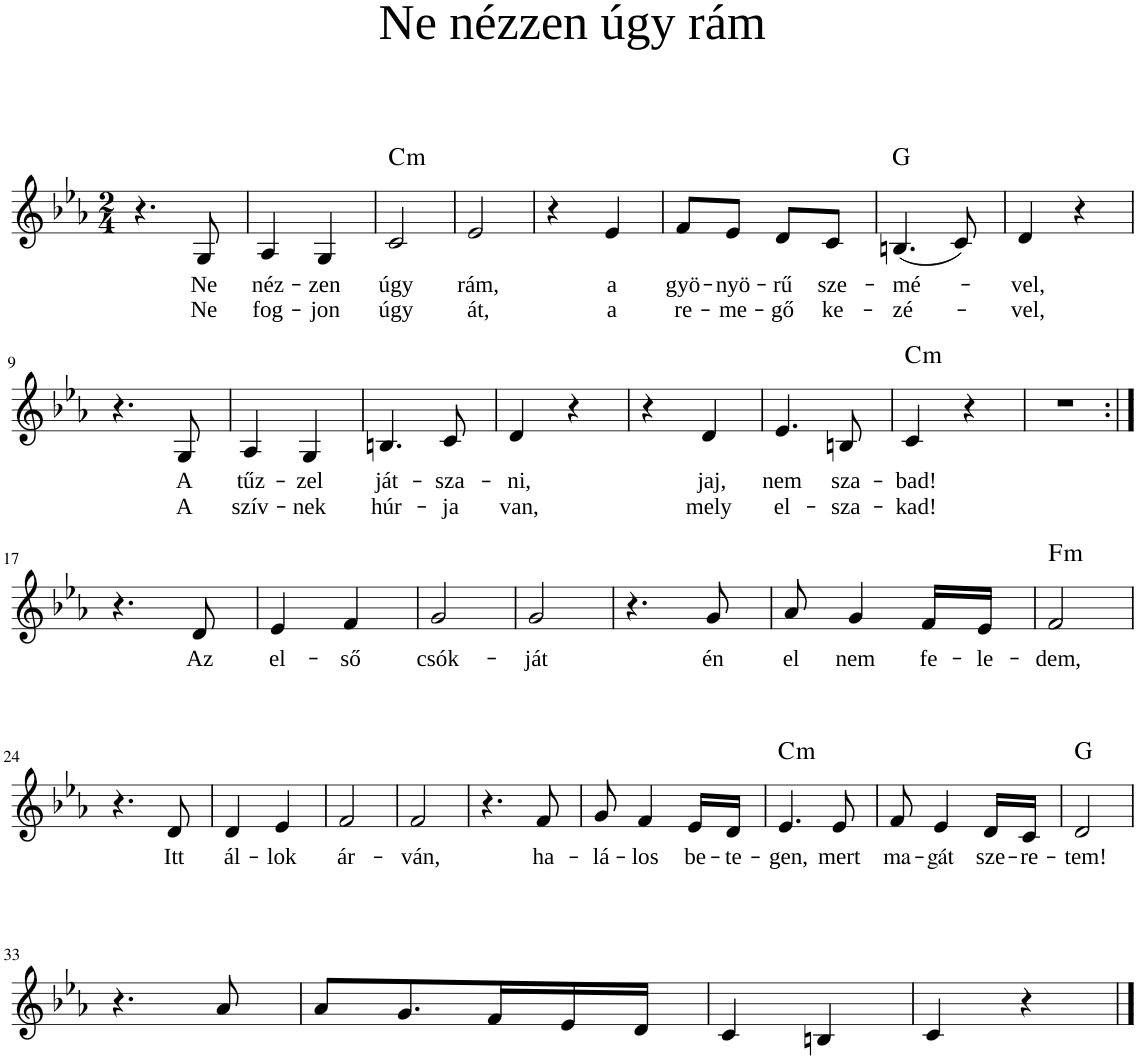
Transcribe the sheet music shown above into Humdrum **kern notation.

**kern	**text	**text	**harte
*part1	*part1	*part1	*part1
*staff1	*staff1	*staff1	*
*I"Piano	*	*	*
*I'Pno	*	*	*
*clefG2	*	*	*
*k[b-e-a-]	*	*	*
*M2/4	*	*	*
=1	=1	=1	=1
4.r	.	.	.
!	!LO:LY:b	!LO:LY:b	!
8G/	Ne	Ne	.
=2	=2	=2	=2
!	!LO:LY:b	!LO:LY:b	!
4A-/	néz-	fog-	.
!	!LO:LY:b	!LO:LY:b	!
4G/	zen	jon	.
=3	=3	=3	=3
!	!LO:LY:b	!LO:LY:b	!LO:H:kt=m
2c/	úgy	úgy	C:min
=4	=4	=4	=4
!	!LO:LY:b	!LO:LY:b	!
2e-/	rám,	át,	.
=5	=5	=5	=5
4r	.	.	.
!	!LO:LY:b	!LO:LY:b	!
4e-/	a	a	.
=6	=6	=6	=6
!	!LO:LY:b	!LO:LY:b	!
8f/L	gyö-	re-	.
!	!LO:LY:b	!LO:LY:b	!
8e-/J	nyö-	me-	.
!	!LO:LY:b	!LO:LY:b	!
8d/L	rű	gő	.
!	!LO:LY:b	!LO:LY:b	!
8c/J	sze-	ke-	.
=7	=7	=7	=7
!	!LO:LY:b	!LO:LY:b	!
(4.Bn/	mé-	zé-	G:maj
8c/)	.	.	.
=8	=8	=8	=8
!	!LO:LY:b	!LO:LY:b	!
4d/	vel,	vel,	.
4r	.	.	.
!!LO:LB:g=z
=9	=9	=9	=9
4.r	.	.	.
!	!LO:LY:b	!LO:LY:b	!
8G/	A	A	.
=10	=10	=10	=10
!	!LO:LY:b	!LO:LY:b	!
4A-/	tűz-	szív-	.
!	!LO:LY:b	!LO:LY:b	!
4G/	zel	nek	.
=11	=11	=11	=11
!	!LO:LY:b	!LO:LY:b	!
4.Bn/	ját-	húr-	.
!	!LO:LY:b	!LO:LY:b	!
8c/	sza-	ja	.
=12	=12	=12	=12
!	!LO:LY:b	!LO:LY:b	!
4d/	ni,	van,	.
4r	.	.	.
=13	=13	=13	=13
4r	.	.	.
!	!LO:LY:b	!LO:LY:b	!
4d/	jaj,	mely	.
=14	=14	=14	=14
!	!LO:LY:b	!LO:LY:b	!
4.e-/	nem	el-	.
!	!LO:LY:b	!LO:LY:b	!
8Bn/	sza-	sza-	.
=15	=15	=15	=15
!	!LO:LY:b	!LO:LY:b	!LO:H:kt=m
4c/	bad!	kad!	C:min
4r	.	.	.
=16	=16	=16	=16
2r	.	.	.
!!LO:LB:g=z
=17:|!	=17:|!	=17:|!	=17:|!
4.r	.	.	.
!	!LO:LY:b	!	!
8d/	Az	.	.
=18	=18	=18	=18
!	!LO:LY:b	!	!
4e-/	el-	.	.
!	!LO:LY:b	!	!
4f/	ső	.	.
=19	=19	=19	=19
!	!LO:LY:b	!	!
2g/	csók-	.	.
=20	=20	=20	=20
!	!LO:LY:b	!	!
2g/	ját	.	.
=21	=21	=21	=21
4.r	.	.	.
!	!LO:LY:b	!	!
8g/	én	.	.
=22	=22	=22	=22
!	!LO:LY:b	!	!
8a-/	-el	.	.
!	!LO:LY:b	!	!
4g/	nem	.	.
!	!LO:LY:b	!	!
16f/LL	fe-	.	.
!	!LO:LY:b	!	!
16e-/JJ	le-	.	.
=23	=23	=23	=23
!	!LO:LY:b	!	!LO:H:kt=m
2f/	dem,	.	F:min
!!LO:LB:g=z
=24	=24	=24	=24
4.r	.	.	.
!	!LO:LY:b	!	!
8d/	Itt	.	.
=25	=25	=25	=25
!	!LO:LY:b	!	!
4d/	ál-	.	.
!	!LO:LY:b	!	!
4e-/	lok	.	.
=26	=26	=26	=26
!	!LO:LY:b	!	!
2f/	ár-	.	.
=27	=27	=27	=27
!	!LO:LY:b	!	!
2f/	ván,	.	.
=28	=28	=28	=28
4.r	.	.	.
!	!LO:LY:b	!	!
8f/	ha-	.	.
=29	=29	=29	=29
!	!LO:LY:b	!	!
8g/	lá-	.	.
!	!LO:LY:b	!	!
4f/	los	.	.
!	!LO:LY:b	!	!
16e-/LL	be-	.	.
!	!LO:LY:b	!	!
16d/JJ	te-	.	.
=30	=30	=30	=30
!	!LO:LY:b	!	!LO:H:kt=m
4.e-/	gen,	.	C:min
!	!LO:LY:b	!	!
8e-/	mert	.	.
=31	=31	=31	=31
!	!LO:LY:b	!	!
8f/	ma-	.	.
!	!LO:LY:b	!	!
4e-/	-gát	.	.
!	!LO:LY:b	!	!
16d/LL	sze-	.	.
!	!LO:LY:b	!	!
16c/JJ	re-	.	.
=32	=32	=32	=32
!	!LO:LY:b	!	!
2d/	tem!	.	G:maj
!!LO:LB:g=z
=33	=33	=33	=33
4.r	.	.	.
8a-/	.	.	.
=34	=34	=34	=34
8a-/L	.	.	.
8.g/	.	.	.
16f/L	.	.	.
16e-/	.	.	.
16d/JJ	.	.	.
=35	=35	=35	=35
4c/	.	.	.
4Bn/	.	.	.
=36	=36	=36	=36
4c/	.	.	.
4r	.	.	.
==	==	==	==
*-	*-	*-	*-
